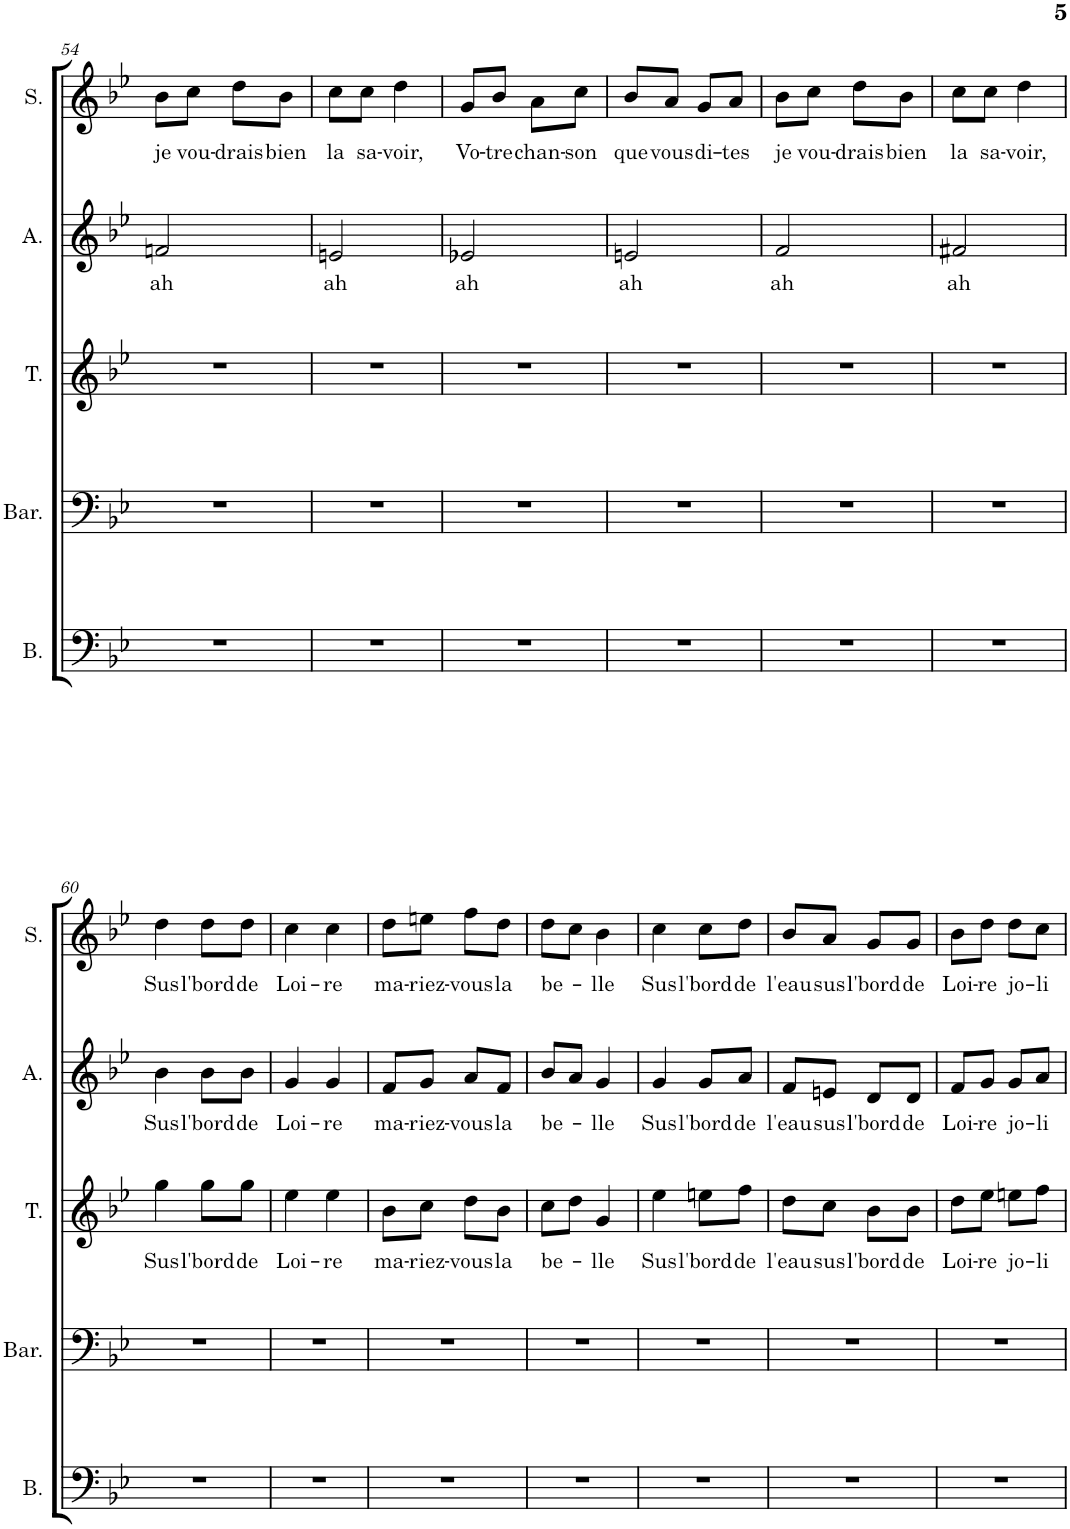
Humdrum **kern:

**kern	**kern	**kern	**text	**kern	**text	**kern	**text
*part5	*part4	*part3	*part3	*part2	*part2	*part1	*part1
*staff5	*staff4	*staff3	*staff3	*staff2	*staff2	*staff1	*staff1
*I"Bass	*I"Baryton	*I"Ténor	*	*I"Alto	*	*I"Soprano	*
*I'B.	*I'Bar.	*I'T.	*	*I'A.	*	*I'S.	*
!!LO:PB:g=z
*clefF4	*clefF4	*clefG2	*	*clefG2	*	*clefG2	*
*k[b-e-]	*k[b-e-]	*k[b-e-]	*	*k[b-e-]	*	*k[b-e-]	*
*M2/4	*M2/4	*M2/4	*	*M2/4	*	*M2/4	*
=54	=54	=54	=54	=54	=54	=54	=54
!	!	!	!	!	!LO:LY:b	!	!LO:LY:b
2r	2r	2r	.	2fn/	ah	8b-\L	je
!	!	!	!	!	!	!	!LO:LY:b
.	.	.	.	.	.	8cc\J	vou-
!	!	!	!	!	!	!	!LO:LY:b
.	.	.	.	.	.	8dd\L	-drais
!	!	!	!	!	!	!	!LO:LY:b
.	.	.	.	.	.	8b-\J	bien
=55	=55	=55	=55	=55	=55	=55	=55
!	!	!	!	!	!LO:LY:b	!	!LO:LY:b
2r	2r	2r	.	2en/	ah	8cc\L	la
!	!	!	!	!	!	!	!LO:LY:b
.	.	.	.	.	.	8cc\J	sa-
!	!	!	!	!	!	!	!LO:LY:b
.	.	.	.	.	.	4dd\	-voir,
=56	=56	=56	=56	=56	=56	=56	=56
!	!	!	!	!	!LO:LY:b	!	!LO:LY:b
2r	2r	2r	.	2e-X/	ah	8g/L	Vo-
!	!	!	!	!	!	!	!LO:LY:b
.	.	.	.	.	.	8b-/J	-tre
!	!	!	!	!	!	!	!LO:LY:b
.	.	.	.	.	.	8a\L	chan-
!	!	!	!	!	!	!	!LO:LY:b
.	.	.	.	.	.	8cc\J	-son
=57	=57	=57	=57	=57	=57	=57	=57
!	!	!	!	!	!LO:LY:b	!	!LO:LY:b
2r	2r	2r	.	2en/	ah	8b-/L	que
!	!	!	!	!	!	!	!LO:LY:b
.	.	.	.	.	.	8a/J	vous
!	!	!	!	!	!	!	!LO:LY:b
.	.	.	.	.	.	8g/L	di-
!	!	!	!	!	!	!	!LO:LY:b
.	.	.	.	.	.	8a/J	-tes
=58	=58	=58	=58	=58	=58	=58	=58
!	!	!	!	!	!LO:LY:b	!	!LO:LY:b
2r	2r	2r	.	2f/	ah	8b-\L	je
!	!	!	!	!	!	!	!LO:LY:b
.	.	.	.	.	.	8cc\J	vou-
!	!	!	!	!	!	!	!LO:LY:b
.	.	.	.	.	.	8dd\L	-drais
!	!	!	!	!	!	!	!LO:LY:b
.	.	.	.	.	.	8b-\J	bien
=59	=59	=59	=59	=59	=59	=59	=59
!	!	!	!	!	!LO:LY:b	!	!LO:LY:b
2r	2r	2r	.	2f#X/	ah	8cc\L	la
!	!	!	!	!	!	!	!LO:LY:b
.	.	.	.	.	.	8cc\J	sa-
!	!	!	!	!	!	!	!LO:LY:b
.	.	.	.	.	.	4dd\	-voir,
!!LO:LB:g=z
=60	=60	=60	=60	=60	=60	=60	=60
!	!	!	!LO:LY:b	!	!LO:LY:b	!	!LO:LY:b
2r	2r	4gg\	Sus	4b-\	Sus	4dd\	Sus
!	!	!	!LO:LY:b	!	!LO:LY:b	!	!LO:LY:b
.	.	8gg\L	l'bord	8b-\L	l'bord	8dd\L	l'bord
!	!	!	!LO:LY:b	!	!LO:LY:b	!	!LO:LY:b
.	.	8gg\J	de	8b-\J	de	8dd\J	de
=61	=61	=61	=61	=61	=61	=61	=61
!	!	!	!LO:LY:b	!	!LO:LY:b	!	!LO:LY:b
2r	2r	4ee-\	Loi-	4g/	Loi-	4cc\	Loi-
!	!	!	!LO:LY:b	!	!LO:LY:b	!	!LO:LY:b
.	.	4ee-\	-re	4g/	-re	4cc\	-re
=62	=62	=62	=62	=62	=62	=62	=62
!	!	!	!LO:LY:b	!	!LO:LY:b	!	!LO:LY:b
2r	2r	8b-\L	ma-	8f/L	ma-	8dd\L	ma-
!	!	!	!LO:LY:b	!	!LO:LY:b	!	!LO:LY:b
.	.	8cc\J	-riez-	8g/J	-riez-	8een\J	-riez-
!	!	!	!LO:LY:b	!	!LO:LY:b	!	!LO:LY:b
.	.	8dd\L	-vous	8a/L	-vous	8ff\L	-vous
!	!	!	!LO:LY:b	!	!LO:LY:b	!	!LO:LY:b
.	.	8b-\J	la	8f/J	la	8dd\J	la
=63	=63	=63	=63	=63	=63	=63	=63
!	!	!	!LO:LY:b	!	!LO:LY:b	!	!LO:LY:b
2r	2r	8cc\L	be-	8b-/L	be-	8dd\L	be-
.	.	8dd\J	.	8a/J	.	8cc\J	.
!	!	!	!LO:LY:b	!	!LO:LY:b	!	!LO:LY:b
.	.	4g/	-lle	4g/	-lle	4b-\	-lle
=64	=64	=64	=64	=64	=64	=64	=64
!	!	!	!LO:LY:b	!	!LO:LY:b	!	!LO:LY:b
2r	2r	4ee-\	Sus	4g/	Sus	4cc\	Sus
!	!	!	!LO:LY:b	!	!LO:LY:b	!	!LO:LY:b
.	.	8een\L	l'bord	8g/L	l'bord	8cc\L	l'bord
!	!	!	!LO:LY:b	!	!LO:LY:b	!	!LO:LY:b
.	.	8ff\J	de	8a/J	de	8dd\J	de
=65	=65	=65	=65	=65	=65	=65	=65
!	!	!	!LO:LY:b	!	!LO:LY:b	!	!LO:LY:b
2r	2r	8dd\L	l'eau	8f/L	l'eau	8b-/L	l'eau
!	!	!	!LO:LY:b	!	!LO:LY:b	!	!LO:LY:b
.	.	8cc\J	sus	8en/J	sus	8a/J	sus
!	!	!	!LO:LY:b	!	!LO:LY:b	!	!LO:LY:b
.	.	8b-\L	l'bord	8d/L	l'bord	8g/L	l'bord
!	!	!	!LO:LY:b	!	!LO:LY:b	!	!LO:LY:b
.	.	8b-\J	de	8d/J	de	8g/J	de
=66	=66	=66	=66	=66	=66	=66	=66
!	!	!	!LO:LY:b	!	!LO:LY:b	!	!LO:LY:b
2r	2r	8dd\L	Loi-	8f/L	Loi-	8b-\L	Loi-
!	!	!	!LO:LY:b	!	!LO:LY:b	!	!LO:LY:b
.	.	8ee-\J	-re	8g/J	-re	8dd\J	-re
!	!	!	!LO:LY:b	!	!LO:LY:b	!	!LO:LY:b
.	.	8een\L	jo-	8g/L	jo-	8dd\L	jo-
!	!	!	!LO:LY:b	!	!LO:LY:b	!	!LO:LY:b
.	.	8ff\J	-li	8a/J	-li	8cc\J	-li
=	=	=	=	=	=	=	=
*-	*-	*-	*-	*-	*-	*-	*-
